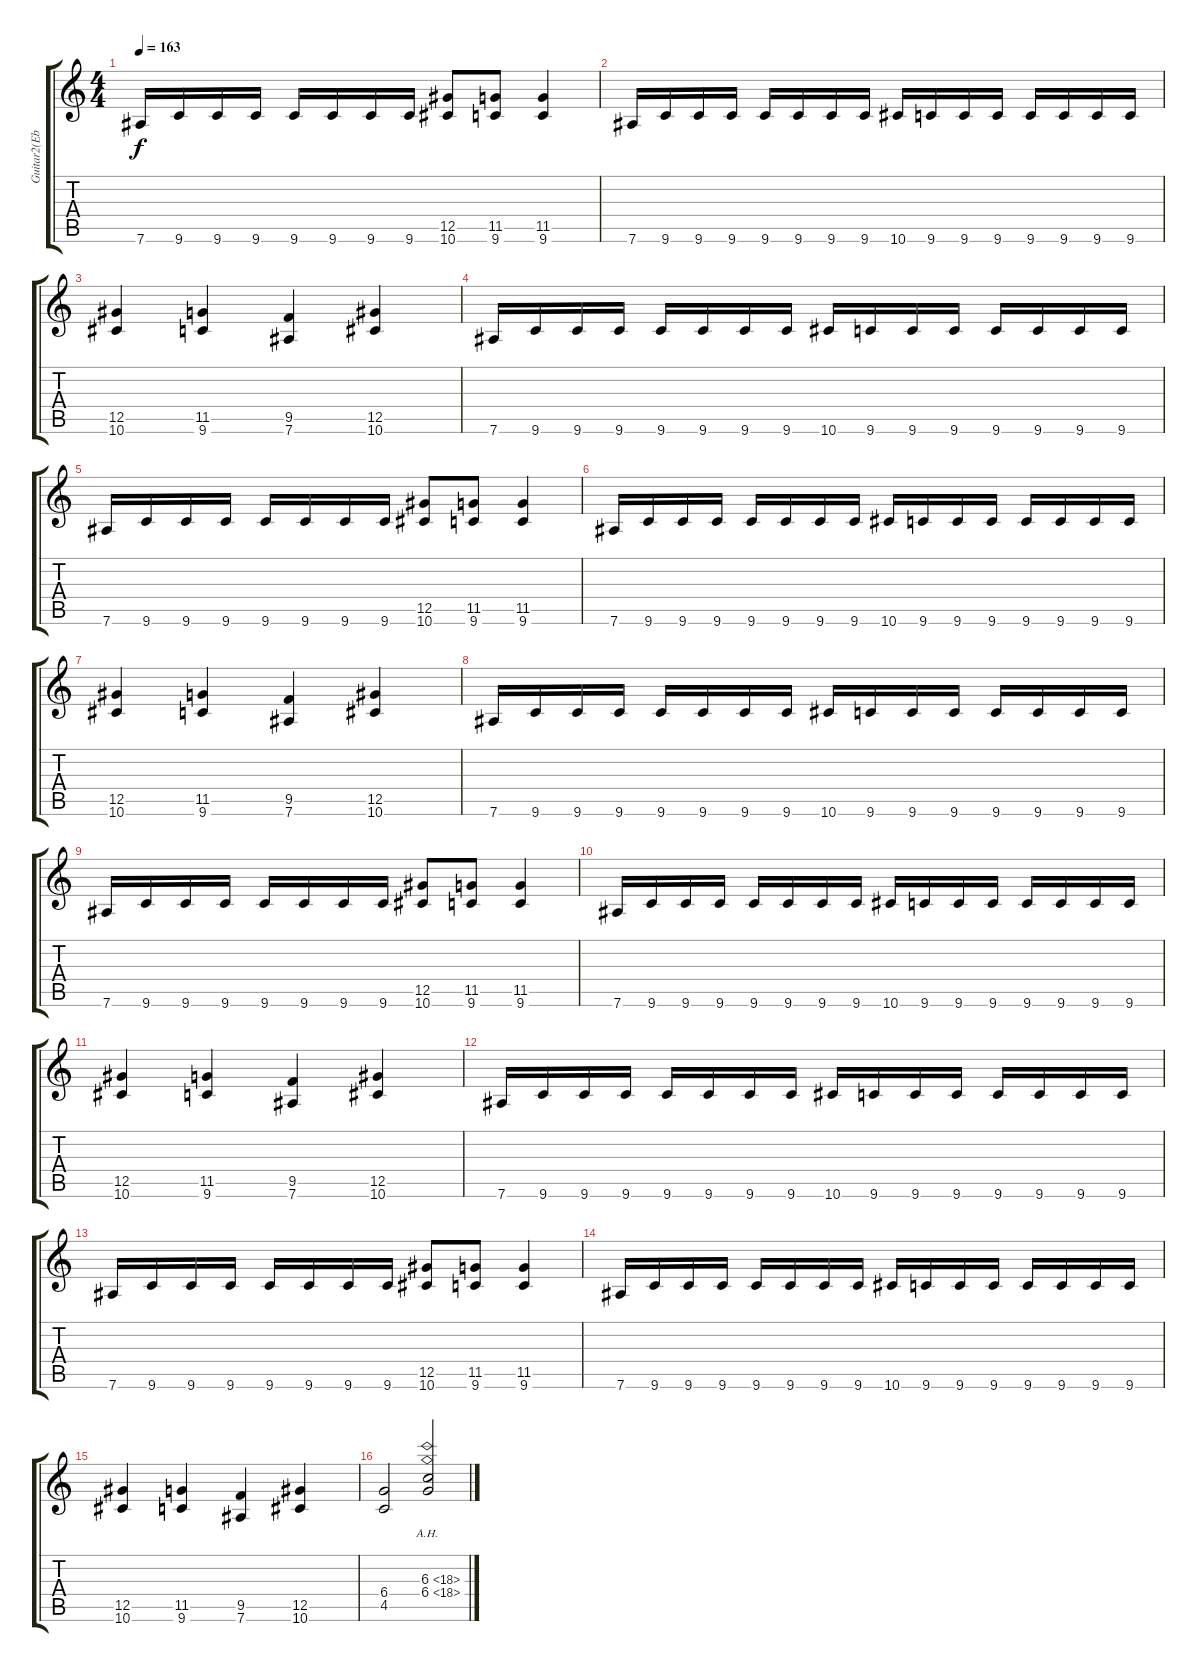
\track ("Guitar2(Eb-tuning)" "Guitar2(Eb") {instrument overdrivenguitar}
\staff {score tabs}
\tuning (Eb4 Bb3 Gb3 Db3 Ab2 Eb2) {hide}
\ts (4 4)
\tempo 163
\clef g2
\ks c
7.6.16{dy f} 9.6.16 9.6.16 9.6.16 9.6.16 9.6.16 9.6.16 9.6.16 (12.5 10.6).8 (11.5 9.6).8 (11.5 9.6).4 |
7.6.16 9.6.16 9.6.16 9.6.16 9.6.16 9.6.16 9.6.16 9.6.16 10.6.16 9.6.16 9.6.16 9.6.16 9.6.16 9.6.16 9.6.16 9.6.16 |
(12.5 10.6).4 (11.5 9.6).4 (9.5 7.6).4 (12.5 10.6).4 |
7.6.16 9.6.16 9.6.16 9.6.16 9.6.16 9.6.16 9.6.16 9.6.16 10.6.16 9.6.16 9.6.16 9.6.16 9.6.16 9.6.16 9.6.16 9.6.16 |
7.6.16 9.6.16 9.6.16 9.6.16 9.6.16 9.6.16 9.6.16 9.6.16 (12.5 10.6).8 (11.5 9.6).8 (11.5 9.6).4 |
7.6.16 9.6.16 9.6.16 9.6.16 9.6.16 9.6.16 9.6.16 9.6.16 10.6.16 9.6.16 9.6.16 9.6.16 9.6.16 9.6.16 9.6.16 9.6.16 |
(12.5 10.6).4 (11.5 9.6).4 (9.5 7.6).4 (12.5 10.6).4 |
7.6.16 9.6.16 9.6.16 9.6.16 9.6.16 9.6.16 9.6.16 9.6.16 10.6.16 9.6.16 9.6.16 9.6.16 9.6.16 9.6.16 9.6.16 9.6.16 |
7.6.16 9.6.16 9.6.16 9.6.16 9.6.16 9.6.16 9.6.16 9.6.16 (12.5 10.6).8 (11.5 9.6).8 (11.5 9.6).4 |
7.6.16 9.6.16 9.6.16 9.6.16 9.6.16 9.6.16 9.6.16 9.6.16 10.6.16 9.6.16 9.6.16 9.6.16 9.6.16 9.6.16 9.6.16 9.6.16 |
(12.5 10.6).4 (11.5 9.6).4 (9.5 7.6).4 (12.5 10.6).4 |
7.6.16 9.6.16 9.6.16 9.6.16 9.6.16 9.6.16 9.6.16 9.6.16 10.6.16 9.6.16 9.6.16 9.6.16 9.6.16 9.6.16 9.6.16 9.6.16 |
7.6.16 9.6.16 9.6.16 9.6.16 9.6.16 9.6.16 9.6.16 9.6.16 (12.5 10.6).8 (11.5 9.6).8 (11.5 9.6).4 |
7.6.16 9.6.16 9.6.16 9.6.16 9.6.16 9.6.16 9.6.16 9.6.16 10.6.16 9.6.16 9.6.16 9.6.16 9.6.16 9.6.16 9.6.16 9.6.16 |
(12.5 10.6).4 (11.5 9.6).4 (9.5 7.6).4 (12.5 10.6).4 |
(6.4 4.5).2 (6.3{ah 12} 6.4{ah 12}).2
